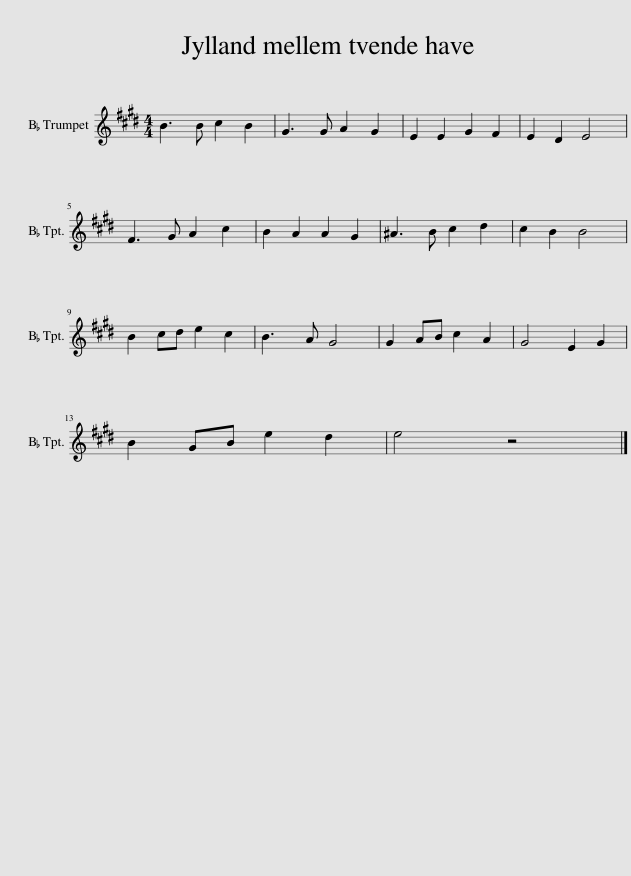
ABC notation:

X:1
L:1/8
M:4/4
I:linebreak $
K:none
V:1 treble transpose=-2
V:1
[K:E] B3 B c2 B2 | G3 G A2 G2 | E2 E2 G2 F2 | E2 D2 E4 |$ F3 G A2 c2 | %5
 B2 A2 A2 G2 | ^A3 B c2 d2 | c2 B2 B4 |$ B2 cd e2 c2 | B3 A G4 | %10
 G2 AB c2 A2 | G4 E2 G2 |$ B2 GB e2 d2 | e4 z4 |] %14
